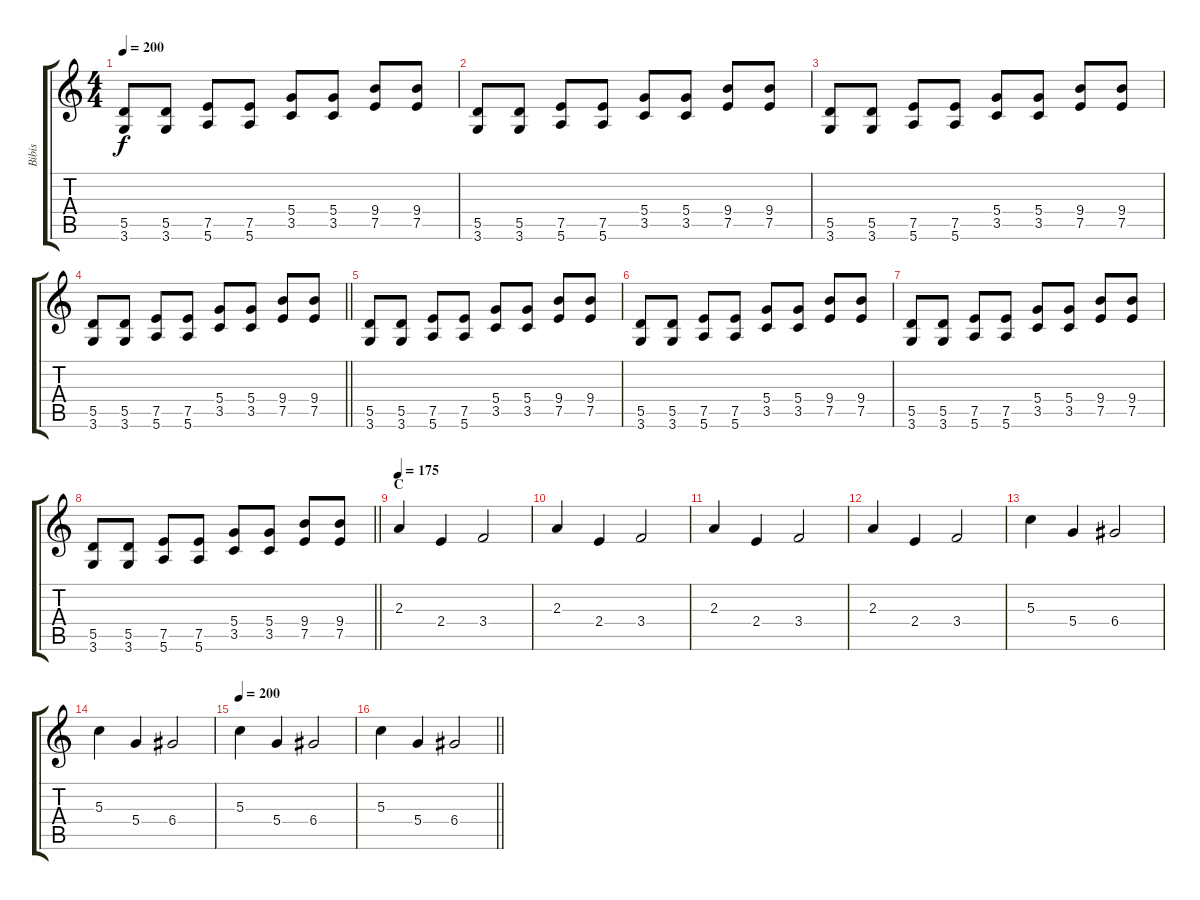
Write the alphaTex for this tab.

\track ("Bibis" "Bibis") {instrument overdrivenguitar}
\staff {score tabs}
\tuning (E4 B3 G3 D3 A2 E2) {hide}
\ts (4 4)
\tempo 200
\clef g2
\ks c
(5.5 3.6).8{dy f} (5.5 3.6).8 (7.5 5.6).8 (7.5 5.6).8 (5.4 3.5).8 (5.4 3.5).8 (9.4 7.5).8 (9.4 7.5).8 |
(5.5 3.6).8 (5.5 3.6).8 (7.5 5.6).8 (7.5 5.6).8 (5.4 3.5).8 (5.4 3.5).8 (9.4 7.5).8 (9.4 7.5).8 |
(5.5 3.6).8 (5.5 3.6).8 (7.5 5.6).8 (7.5 5.6).8 (5.4 3.5).8 (5.4 3.5).8 (9.4 7.5).8 (9.4 7.5).8 |
\barLineRight lightlight
(5.5 3.6).8 (5.5 3.6).8 (7.5 5.6).8 (7.5 5.6).8 (5.4 3.5).8 (5.4 3.5).8 (9.4 7.5).8 (9.4 7.5).8 |
(5.5 3.6).8 (5.5 3.6).8 (7.5 5.6).8 (7.5 5.6).8 (5.4 3.5).8 (5.4 3.5).8 (9.4 7.5).8 (9.4 7.5).8 |
(5.5 3.6).8 (5.5 3.6).8 (7.5 5.6).8 (7.5 5.6).8 (5.4 3.5).8 (5.4 3.5).8 (9.4 7.5).8 (9.4 7.5).8 |
(5.5 3.6).8 (5.5 3.6).8 (7.5 5.6).8 (7.5 5.6).8 (5.4 3.5).8 (5.4 3.5).8 (9.4 7.5).8 (9.4 7.5).8 |
\barLineRight lightlight
(5.5 3.6).8 (5.5 3.6).8 (7.5 5.6).8 (7.5 5.6).8 (5.4 3.5).8 (5.4 3.5).8 (9.4 7.5).8 (9.4 7.5).8 |
\section ("" "C")
\tempo 175
2.3.4 2.4.4 3.4.2 |
2.3.4 2.4.4 3.4.2 |
2.3.4 2.4.4 3.4.2 |
2.3.4 2.4.4 3.4.2 |
5.3.4 5.4.4 6.4.2 |
5.3.4 5.4.4 6.4.2 |
\tempo 200
5.3.4 5.4.4 6.4.2 |
\barLineRight lightlight
5.3.4 5.4.4 6.4.2
